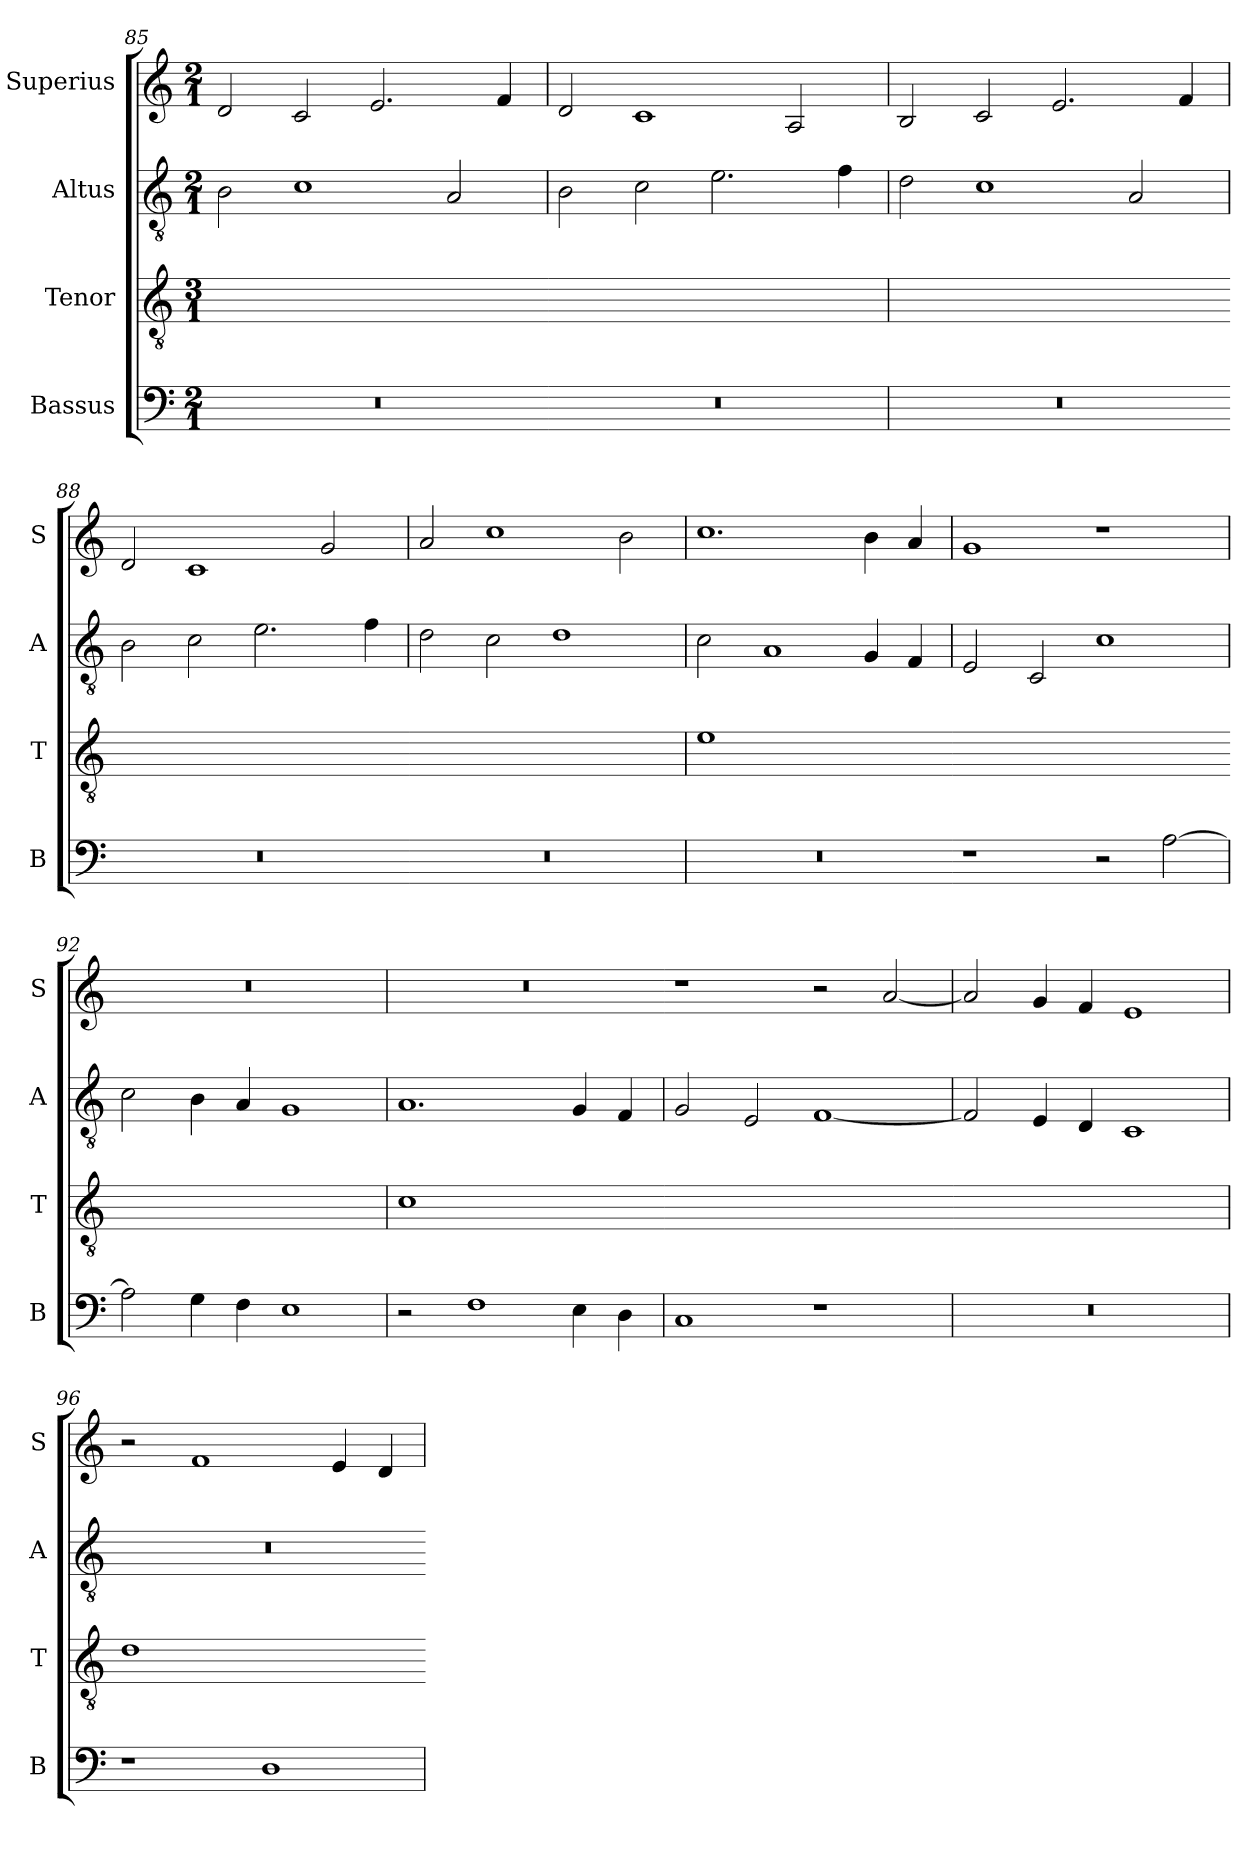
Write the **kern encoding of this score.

**kern	**kern	**kern	**kern
*part4	*part3	*part2	*part1
*staff4	*staff3	*staff2	*staff1
*I"Bassus	*I"Tenor	*I"Altus	*I"Superius
*I'B	*I'T	*I'A	*I'S
*clefF4	*clefGv2	*clefGv2	*clefG2
*k[]	*k[]	*k[]	*k[]
*M2/1	*M3/1	*M2/1	*M2/1
=85	=85	=85	=85
!	!LO:N:vis=1	!	!
0r	0ryy	2B	2d
.	.	1c	2c
.	.	.	2.e
.	.	2A	.
.	.	.	4f
=86	=86-	=86	=86
!	!LO:N:vis=1	!	!
0r	0ryy	2B	2d
.	.	2c	1c
.	.	2.e	.
.	.	.	2A
.	.	4f	.
=87	=87	=87	=87
!	!LO:N:vis=1	!	!
0r	0r	2d	2B
.	.	1c	2c
.	.	.	2.e
.	.	2A	.
.	.	.	4f
=88	=88-	=88	=88
!	!LO:N:vis=1	!	!
0r	0ryy	2B	2d
.	.	2c	1c
.	.	2.e	.
.	.	.	2g
.	.	4f	.
=89	=89-	=89	=89
!	!LO:N:vis=1	!	!
0r	0ryy	2d	2a
.	.	2c	1cc
.	.	1d	.
.	.	.	2b
=90	=90	=90	=90
!	!LO:N:vis=1	!	!
0r	[y0e	2c	1.cc
.	.	1A	.
.	.	4G	4b
.	.	4F	4a
=91	=91-	=91	=91
!	!LO:N:vis=1	!	!
1r	0eyy_	2E	1g
.	.	2C	.
2r	.	1c	1r
[2A	.	.	.
=92	=92-	=92	=92
!	!LO:N:vis=1	!	!
2A]	0eyy]	2c	0r
4G	.	4B	.
4F	.	4A	.
1E	.	1G	.
=93	=93	=93	=93
!	!LO:N:vis=1	!	!
2r	[y0c	1.A	0r
1F	.	.	.
4E	.	4G	.
4D	.	4F	.
=94	=94-	=94	=94
!	!LO:N:vis=1	!	!
1C	0cyy_	2G	1r
.	.	2E	.
1r	.	[1F	2r
.	.	.	[2a
=95	=95-	=95	=95
!	!LO:N:vis=1	!	!
0r	0cyy]	2F]	2a]
.	.	4E	4g
.	.	4D	4f
.	.	1C	1e
=96	=96	=96	=96
!	!LO:N:vis=1	!	!
1r	0d	0r	2r
.	.	.	1f
1D	.	.	.
.	.	.	4e
.	.	.	4d
=	=-	=	=
*-	*-	*-	*-
